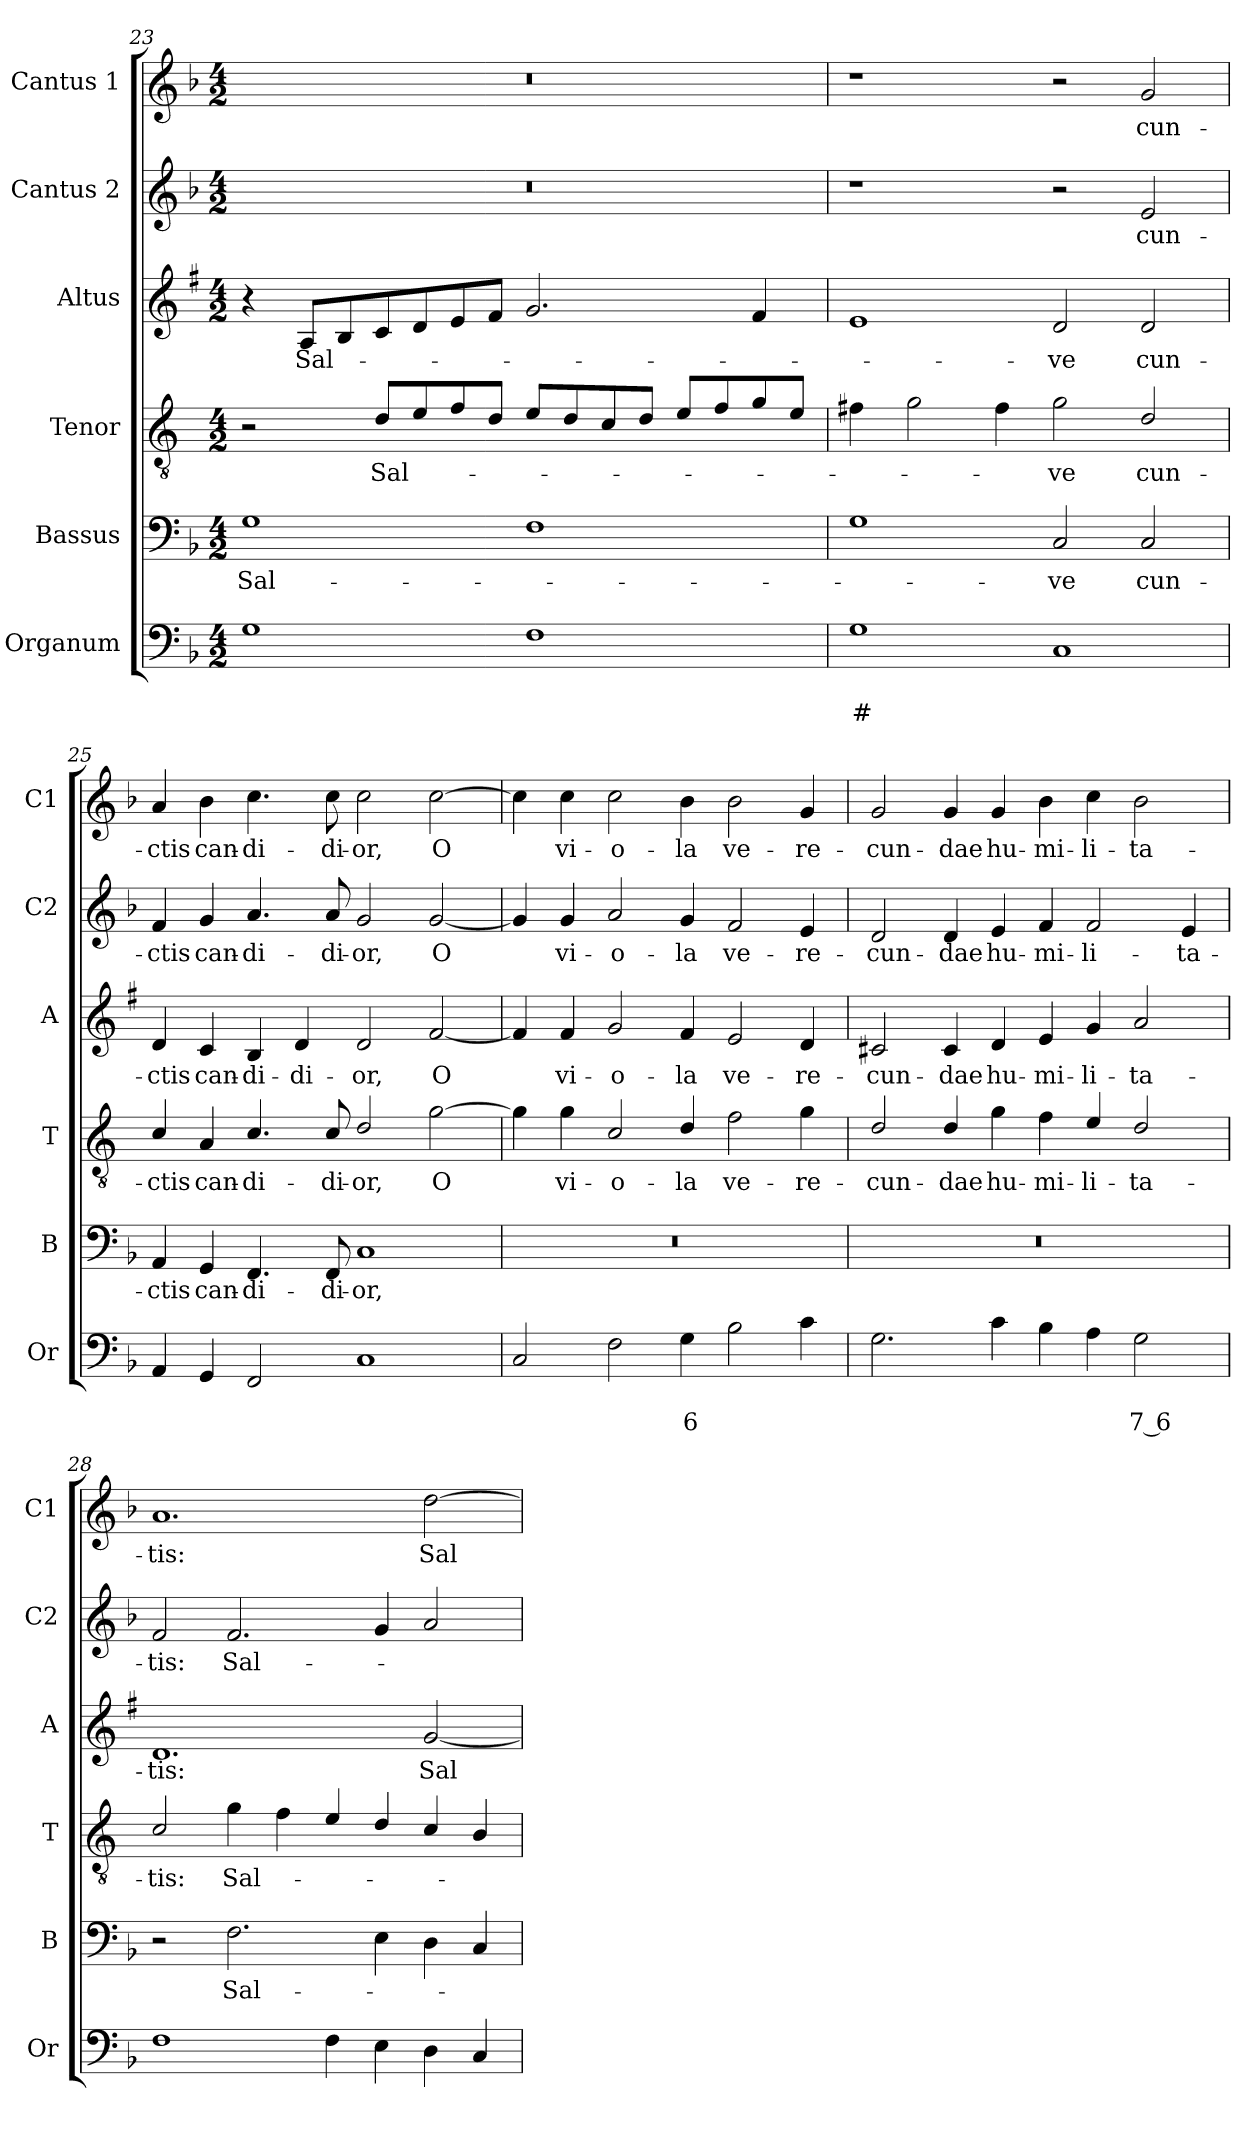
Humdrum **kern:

**kern	**text	**text	**kern	**text	**kern	**text	**kern	**text	**kern	**text	**kern	**text
*part6	*part6	*part6	*part5	*part5	*part4	*part4	*part3	*part3	*part2	*part2	*part1	*part1
*staff6	*staff6	*staff6	*staff5	*staff5	*staff4	*staff4	*staff3	*staff3	*staff2	*staff2	*staff1	*staff1
*I"Organum	*	*	*I"Bassus	*	*I"Tenor	*	*I"Altus	*	*I"Cantus 2	*	*I"Cantus 1	*
*I'Or	*	*	*I'B	*	*I'T	*	*I'A	*	*I'C2	*	*I'C1	*
*clefF4	*	*	*clefF4	*	*clefGv2	*	*clefG2	*	*clefG2	*	*clefG2	*
*	*	*	*	*	*ITrd4c7	*	*ITrd1c2	*	*	*	*	*
*k[b-]	*	*	*k[b-]	*	*k[b-]	*	*k[b-]	*	*k[b-]	*	*k[b-]	*
*F:	*	*	*F:	*	*F:	*	*F:	*	*F:	*	*F:	*
*M4/2	*	*	*M4/2	*	*M4/2	*	*M4/2	*	*M4/2	*	*M4/2	*
=23	=23	=23	=23	=23	=23	=23	=23	=23	=23	=23	=23	=23
!	!	!	!	!LO:LY:b	!	!	!	!	!	!	!	!
1G	.	.	1G	Sal-	2r	.	4r	.	0r	.	0r	.
!	!	!	!	!	!	!	!	!LO:LY:b	!	!	!	!
.	.	.	.	.	.	.	8G/L	Sal-	.	.	.	.
.	.	.	.	.	.	.	8A/	.	.	.	.	.
!	!	!	!	!	!	!LO:LY:b	!	!	!	!	!	!
.	.	.	.	.	8G/L	Sal-	8B-/	.	.	.	.	.
.	.	.	.	.	8A/	.	8c/	.	.	.	.	.
.	.	.	.	.	8B-/	.	8d/	.	.	.	.	.
.	.	.	.	.	8G/J	.	8e/J	.	.	.	.	.
1F	.	.	1F	.	8A/L	.	2.f/	.	.	.	.	.
.	.	.	.	.	8G/	.	.	.	.	.	.	.
.	.	.	.	.	8F/	.	.	.	.	.	.	.
.	.	.	.	.	8G/J	.	.	.	.	.	.	.
.	.	.	.	.	8A/L	.	.	.	.	.	.	.
.	.	.	.	.	8B-/	.	.	.	.	.	.	.
.	.	.	.	.	8c/	.	4e/	.	.	.	.	.
.	.	.	.	.	8A/J	.	.	.	.	.	.	.
=24	=24	=24	=24	=24	=24	=24	=24	=24	=24	=24	=24	=24
!	!	!LO:LY:b	!	!	!	!	!	!	!	!	!	!
1G	.	#	1G	.	4Bn\	.	1d	.	1r	.	1r	.
.	.	.	.	.	2c\	.	.	.	.	.	.	.
.	.	.	.	.	4B\	.	.	.	.	.	.	.
!	!	!	!	!LO:LY:b	!	!LO:LY:b	!	!LO:LY:b	!	!	!	!
1C	.	.	2C/	-ve	2c\	-ve	2c/	-ve	2r	.	2r	.
!	!	!	!	!LO:LY:b	!	!LO:LY:b	!	!LO:LY:b	!	!LO:LY:b	!	!LO:LY:b
.	.	.	2C/	cun-	2G/	cun-	2c/	cun-	2e/	cun-	2g/	cun-
!!LO:LB:g=z
=25	=25	=25	=25	=25	=25	=25	=25	=25	=25	=25	=25	=25
!	!	!	!	!LO:LY:b	!	!LO:LY:b	!	!LO:LY:b	!	!LO:LY:b	!	!LO:LY:b
4AA/	.	.	4AA/	-ctis	4F/	-ctis	4c/	-ctis	4f/	-ctis	4a/	-ctis
!	!	!	!	!LO:LY:b	!	!LO:LY:b	!	!LO:LY:b	!	!LO:LY:b	!	!LO:LY:b
4GG/	.	.	4GG/	can-	4D/	can-	4B-/	can-	4g/	can-	4b-\	can-
!	!	!	!	!LO:LY:b	!	!LO:LY:b	!	!LO:LY:b	!	!LO:LY:b	!	!LO:LY:b
2FF/	.	.	4.FF/	-di-	4.F/	-di-	4A/	-di-	4.a/	-di-	4.cc\	-di-
!	!	!	!	!	!	!	!	!LO:LY:b	!	!	!	!
.	.	.	.	.	.	.	4c/	-di-	.	.	.	.
!	!	!	!	!LO:LY:b	!	!LO:LY:b	!	!	!	!LO:LY:b	!	!LO:LY:b
.	.	.	8FF/	-di-	8F/	-di-	.	.	8a/	-di-	8cc\	-di-
!	!	!	!	!LO:LY:b	!	!LO:LY:b	!	!LO:LY:b	!	!LO:LY:b	!	!LO:LY:b
1C	.	.	1C	-or,	2G/	-or,	2c/	-or,	2g/	-or,	2cc\	-or,
!	!	!	!	!	!	!LO:LY:b	!	!LO:LY:b	!	!LO:LY:b	!	!LO:LY:b
.	.	.	.	.	[2c\	O	[2e/	O	[2g/	O	[2cc\	O
=26	=26	=26	=26	=26	=26	=26	=26	=26	=26	=26	=26	=26
2C/	.	.	0r	.	4c\]	.	4e/]	.	4g/]	.	4cc\]	.
!	!	!	!	!	!	!LO:LY:b	!	!LO:LY:b	!	!LO:LY:b	!	!LO:LY:b
.	.	.	.	.	4c\	vi-	4e/	vi-	4g/	vi-	4cc\	vi-
!	!	!	!	!	!	!LO:LY:b	!	!LO:LY:b	!	!LO:LY:b	!	!LO:LY:b
2F\	.	.	.	.	2F/	-o-	2f/	-o-	2a/	-o-	2cc\	-o-
!	!	!LO:LY:b	!	!	!	!LO:LY:b	!	!LO:LY:b	!	!LO:LY:b	!	!LO:LY:b
4G\	.	6	.	.	4G/	-la	4e/	-la	4g/	-la	4b-\	-la
!	!	!	!	!	!	!LO:LY:b	!	!LO:LY:b	!	!LO:LY:b	!	!LO:LY:b
2B-\	.	.	.	.	2B-\	ve-	2d/	ve-	2f/	ve-	2b-\	ve-
!	!	!	!	!	!	!LO:LY:b	!	!LO:LY:b	!	!LO:LY:b	!	!LO:LY:b
4c\	.	.	.	.	4c\	-re-	4c/	-re-	4e/	-re-	4g/	-re-
=27	=27	=27	=27	=27	=27	=27	=27	=27	=27	=27	=27	=27
!	!	!	!	!	!	!LO:LY:b	!	!LO:LY:b	!	!LO:LY:b	!	!LO:LY:b
2.G\	.	.	0r	.	2G/	-cun-	2Bn/	-cun-	2d/	-cun-	2g/	-cun-
!	!	!	!	!	!	!LO:LY:b	!	!LO:LY:b	!	!LO:LY:b	!	!LO:LY:b
.	.	.	.	.	4G/	-dae	4B/	-dae	4d/	-dae	4g/	-dae
!	!	!	!	!	!	!LO:LY:b	!	!LO:LY:b	!	!LO:LY:b	!	!LO:LY:b
4c\	.	.	.	.	4c\	hu-	4c/	hu-	4e/	hu-	4g/	hu-
!	!	!	!	!	!	!LO:LY:b	!	!LO:LY:b	!	!LO:LY:b	!	!LO:LY:b
4B-\	.	.	.	.	4B-\	-mi-	4d/	-mi-	4f/	-mi-	4b-\	-mi-
!	!	!	!	!	!	!LO:LY:b	!	!LO:LY:b	!	!LO:LY:b	!	!LO:LY:b
4A\	.	.	.	.	4A/	-li-	4f/	-li-	2f/	-li-	4cc\	-li-
!	!	!LO:LY:b	!	!	!	!LO:LY:b	!	!LO:LY:b	!	!	!	!LO:LY:b
2G\	.	7 6	.	.	2G/	-ta-	2g/	-ta-	.	.	2b-\	-ta-
!	!	!	!	!	!	!	!	!	!	!LO:LY:b	!	!
.	.	.	.	.	.	.	.	.	4e/	-ta-	.	.
=28	=28	=28	=28	=28	=28	=28	=28	=28	=28	=28	=28	=28
!	!	!	!	!	!	!LO:LY:b	!	!LO:LY:b	!	!LO:LY:b	!	!LO:LY:b
1F	.	.	2r	.	2F/	-tis:	1.c	-tis:	2f/	-tis:	1.a	-tis:
!	!	!	!	!LO:LY:b	!	!LO:LY:b	!	!	!	!LO:LY:b	!	!
.	.	.	2.F\	Sal-	4c\	Sal-	.	.	2.f/	Sal-	.	.
.	.	.	.	.	4B-\	.	.	.	.	.	.	.
4F\	.	.	.	.	4A/	.	.	.	.	.	.	.
4E\	.	.	4E\	.	4G/	.	.	.	4g/	.	.	.
!	!	!	!	!	!	!	!	!LO:LY:b	!	!	!	!LO:LY:b
4D\	.	.	4D\	.	4F/	.	[2f/	Sal-	2a/	.	[2dd\	Sal-
4C/	.	.	4C/	.	4E/	.	.	.	.	.	.	.
=	=	=	=	=	=	=	=	=	=	=	=	=
*-	*-	*-	*-	*-	*-	*-	*-	*-	*-	*-	*-	*-
